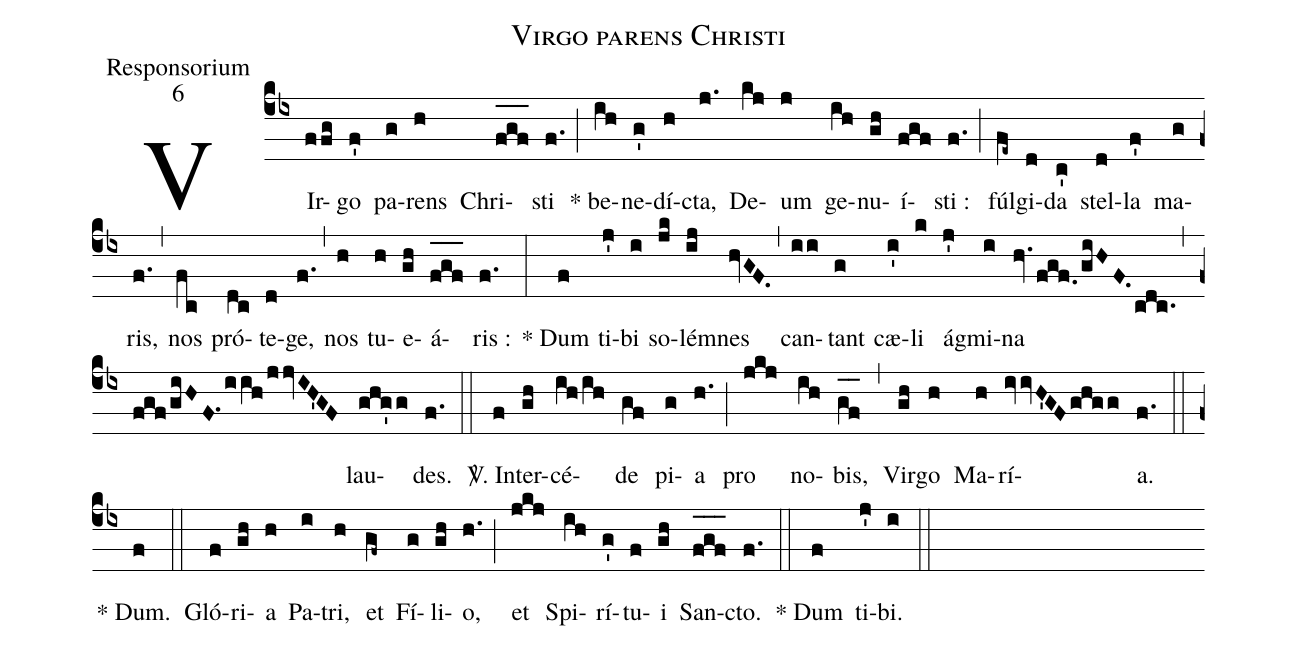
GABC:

name:Virgo parens Christi;
office-part:Responsorium;
mode:6;
%%
(cb4) VIr(ffg)go(f') pa(g)rens(h) Chri(f_[oh:h]g_[oh:h]f_[oh:h])sti(f.) (;) * be(ih)ne(g')dí(h)cta,(j.) De(kj)um(j) ge(ih)nu(gh)í(fgf)sti :(f.) (;) fúl(fe~)gi(d)da(c') stel(d)la(f') ma(g)ris,(f.) (,) nos(fc) pró(dc)te(d)ge,(f.) (,) nos(h) tu(h)e(gh)á(f_[oh:h]g_[oh:h]f_[oh:h])ris :(f.) (:) * Dum(f) ti(j')bi(i) so(jk)lé(ij)mnes(hvGF.) (,) can(ii)tant(g) cæ(i')li(k) á(j')gmi(i)na(hv.fgf./giHF.cdc.) (,) (fgf/giHF.1iih/jjvIH'GF) lau(ghg'g)des.(f.) (::)
<sp>V/</sp>. In(f)ter(gh)cé(ih/ih)de(gf) pi(g)a(h.) (;) pro(jkj) no(ih)bis,(g_[oh:h]f_[oh:h]) (,) Vir(gh)go(h) Ma(h)rí(ivvH'GFghgg)a.(f.) (::) * Dum.(f) (::)
Gló(f)ri(gh)a(h) Pa(i)tri,(h) et(gf~) Fí(g)li(gh)o,(h.) (;) et(jkj) Spi(ih)rí(g')tu(f)i(gh) San(f_[oh:h]g_[oh:h]f_[oh:h])cto.(f.) (::) * Dum(f) ti(j')bi.(i) (::)
